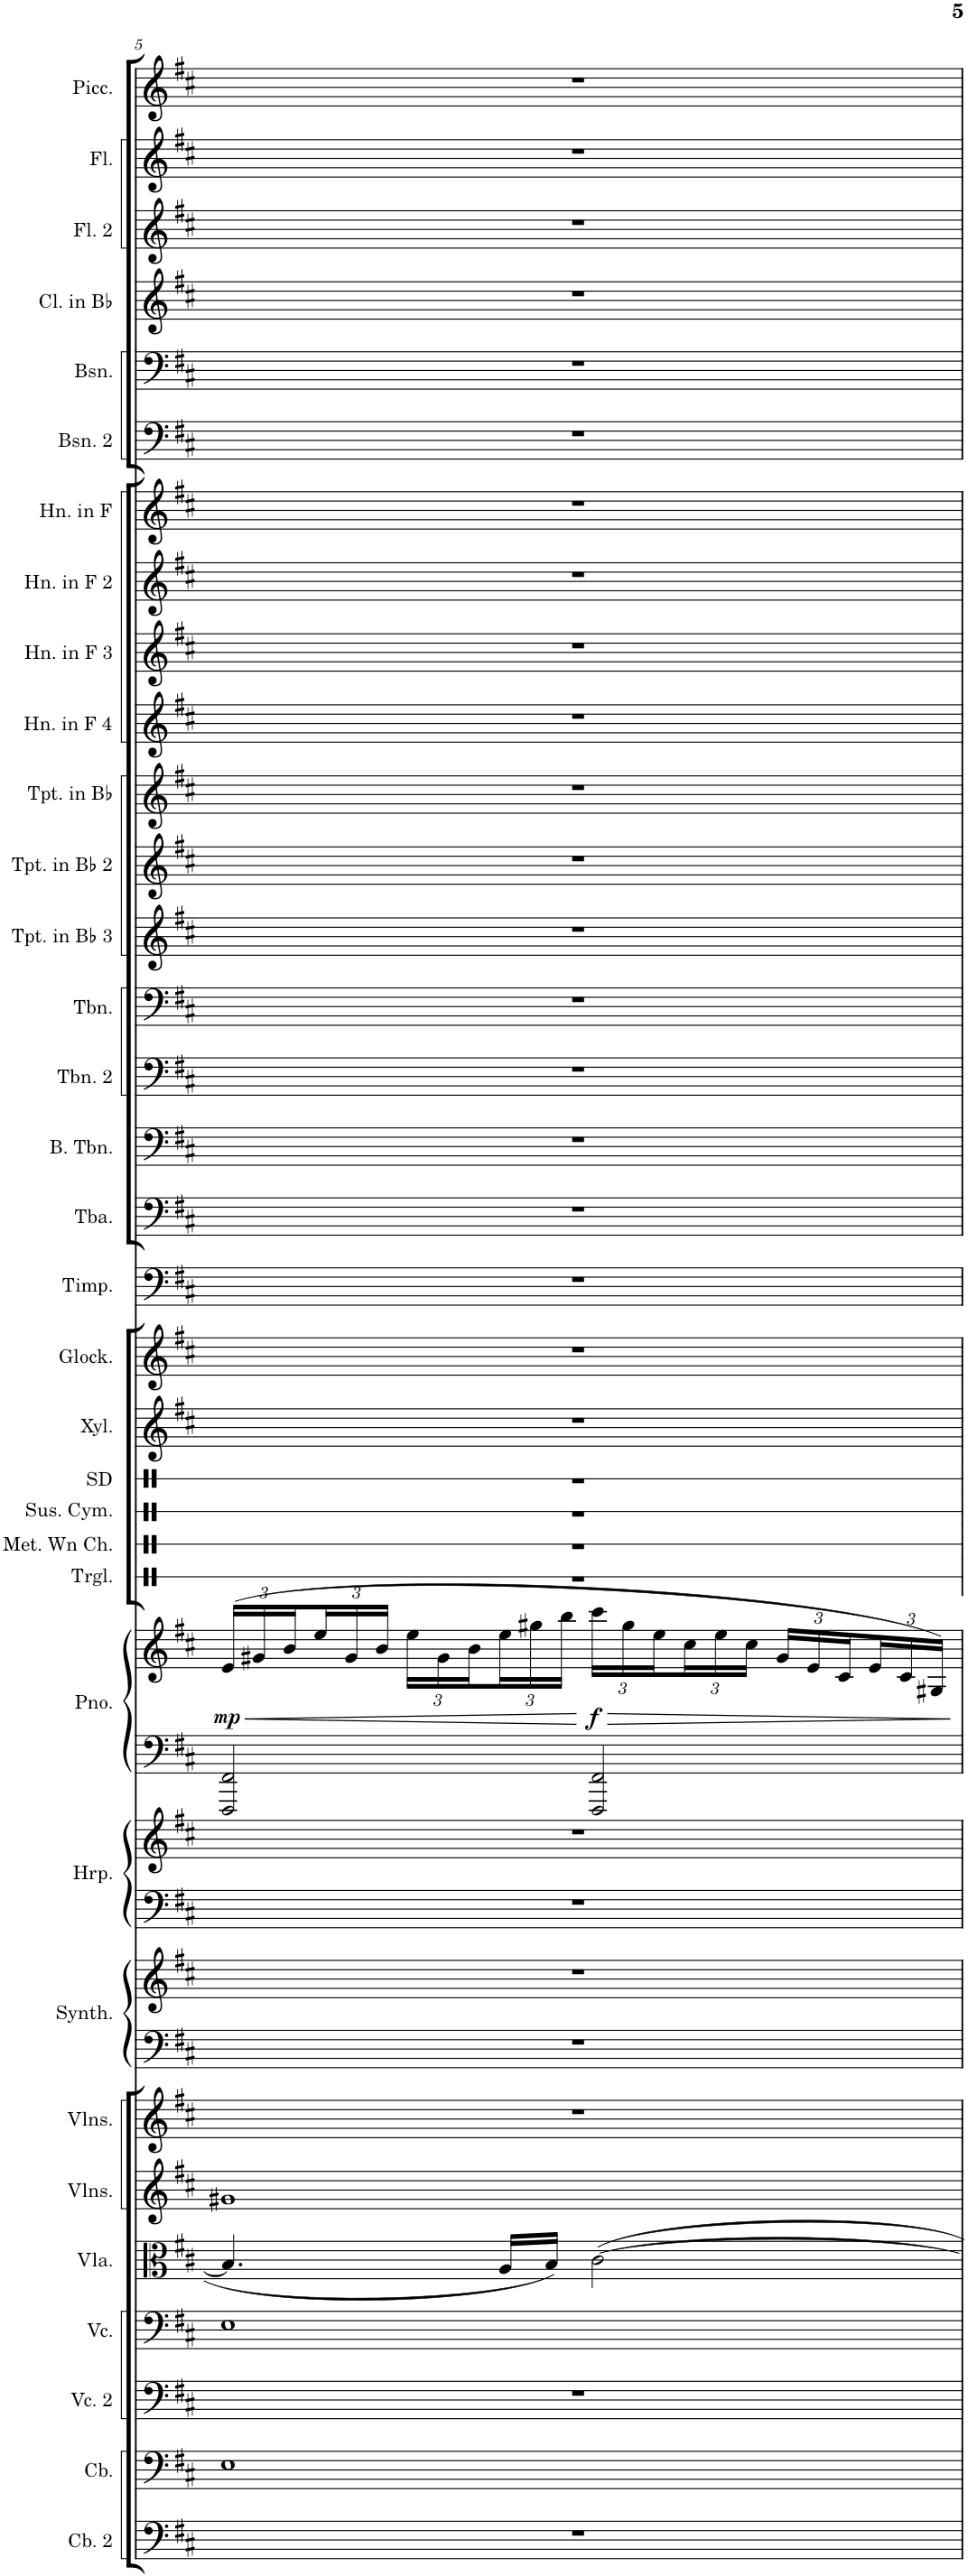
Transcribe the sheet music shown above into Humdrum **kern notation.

**kern	**kern	**kern	**kern	**kern	**kern	**kern	**kern	**kern	**kern	**kern	**kern	**kern	**dynam	**kern	**kern	**kern	**kern	**kern	**kern	**kern	**kern	**kern	**kern	**kern	**kern	**kern	**kern	**kern	**kern	**kern	**kern	**kern	**kern	**kern
*part31	*part30	*part29	*part28	*part27	*part26	*part25	*part24	*part24	*part23	*part23	*part22	*part22	*part22	*part21	*part20	*part19	*part18	*part17	*part16	*part15	*part14	*part13	*part12	*part11	*part10	*part9	*part8	*part7	*part6	*part5	*part4	*part3	*part2	*part1
*staff34	*staff33	*staff32	*staff31	*staff30	*staff29	*staff28	*staff27	*staff26	*staff25	*staff24	*staff23	*staff22	*staff22/23	*staff21	*staff20	*staff19	*staff18	*staff17	*staff16	*staff15	*staff14	*staff13	*staff12	*staff11	*staff10	*staff9	*staff8	*staff7	*staff6	*staff5	*staff4	*staff3	*staff2	*staff1
*I"Contrabass 2	*I"Contrabass	*I"Violoncello 2	*I"Violoncello	*I"Viola	*I"Violins	*I"Violins	*I"Saw Synthesizer	*	*I"Harp	*	*I"Piano	*	*	*I"Snare Drum	*I"Xylophone	*I"Glockenspiel	*I"Timpani	*I"Tuba	*I"Bass Trombone	*I"Trombone 2	*I"Trombone	*I"Trumpet in Bb 3	*I"Trumpet in Bb 2	*I"Trumpet in Bb	*I"Horn in F 4	*I"Horn in F 3	*I"Horn in F 2	*I"Horn in F	*I"Bassoon 2	*I"Bassoon	*I"Clarinet in Bb	*I"Flute 2	*I"Flute	*I"Piccolo
*I'Cb. 2	*I'Cb.	*I'Vc. 2	*I'Vc.	*I'Vla.	*I'Vlns.	*I'Vlns.	*I'Synth.	*	*I'Hrp.	*	*I'Pno.	*	*	*I'SD	*I'Xyl.	*I'Glock.	*I'Timp.	*I'Tba.	*I'B. Tbn.	*I'Tbn. 2	*I'Tbn.	*I'Tpt. in Bb 3	*I'Tpt. in Bb 2	*I'Tpt. in Bb	*I'Hn. in F 4	*I'Hn. in F 3	*I'Hn. in F 2	*I'Hn. in F	*I'Bsn. 2	*I'Bsn.	*I'Cl. in Bb	*I'Fl. 2	*I'Fl.	*I'Picc.
!!LO:PB:g=z
*clefF4	*clefF4	*clefF4	*clefF4	*clefC3	*clefG2	*clefG2	*clefF4	*clefG2	*clefF4	*clefG2	*clefF4	*clefG2	*	*clefX	*clefG2	*clefG2	*clefF4	*clefF4	*clefF4	*clefF4	*clefF4	*clefG2	*clefG2	*clefG2	*clefG2	*clefG2	*clefG2	*clefG2	*clefF4	*clefF4	*clefG2	*clefG2	*clefG2	*clefG2
*Trd7c12	*Trd7c12	*	*	*	*	*	*	*	*	*	*	*	*	*	*Trd-7c-12	*Trd-14c-24	*	*	*	*	*	*Trd1c2	*Trd1c2	*Trd1c2	*Trd4c7	*Trd4c7	*Trd4c7	*Trd4c7	*	*	*Trd1c2	*	*	*Trd-7c-12
*k[f#c#]	*k[f#c#]	*k[f#c#]	*k[f#c#]	*k[f#c#]	*k[f#c#]	*k[f#c#]	*k[f#c#]	*k[f#c#]	*k[f#c#]	*k[f#c#]	*k[f#c#]	*k[f#c#]	*	*k[]	*k[f#c#]	*k[f#c#]	*k[f#c#]	*k[f#c#]	*k[f#c#]	*k[f#c#]	*k[f#c#]	*k[f#c#]	*k[f#c#]	*k[f#c#]	*k[f#c#]	*k[f#c#]	*k[f#c#]	*k[f#c#]	*k[f#c#]	*k[f#c#]	*k[f#c#]	*k[f#c#]	*k[f#c#]	*k[f#c#]
*M4/4	*M4/4	*M4/4	*M4/4	*M4/4	*M4/4	*M4/4	*M4/4	*M4/4	*M4/4	*M4/4	*M4/4	*M4/4	*	*M4/4	*M4/4	*M4/4	*M4/4	*M4/4	*M4/4	*M4/4	*M4/4	*M4/4	*M4/4	*M4/4	*M4/4	*M4/4	*M4/4	*M4/4	*M4/4	*M4/4	*M4/4	*M4/4	*M4/4	*M4/4
*	*	*	*	*	*	*	*	*	*	*	*	*Xbrackettup	*	*	*	*	*	*	*	*	*	*	*	*	*	*	*	*	*	*	*	*	*	*
=5	=5	=5	=5	=5	=5	=5	=5	=5	=5	=5	=5	=5	=5	=5	=5	=5	=5	=5	=5	=5	=5	=5	=5	=5	=5	=5	=5	=5	=5	=5	=5	=5	=5	=5
!	!	!	!	!	!	!	!	!	!	!	!	!	!LO:HP:b	!	!	!	!	!	!	!	!	!	!	!	!	!	!	!	!	!	!	!	!	!
!	!	!	!	!	!	!	!	!	!	!	!	!	!LO:DY:n=1:b	!	!	!	!	!	!	!	!	!	!	!	!	!	!	!	!	!	!	!	!	!
1r	1E	1r	1E	4.B/]	1g#X	1r	1r	1r	1r	1r	2FFF#/ 2FF#/	(24e/LL	< mp	1r	1r	1r	1r	1r	1r	1r	1r	1r	1r	1r	1r	1r	1r	1r	1r	1r	1r	1r	1r	1r
.	.	.	.	.	.	.	.	.	.	.	.	24g#X/	.	.	.	.	.	.	.	.	.	.	.	.	.	.	.	.	.	.	.	.	.	.
.	.	.	.	.	.	.	.	.	.	.	.	24b/	.	.	.	.	.	.	.	.	.	.	.	.	.	.	.	.	.	.	.	.	.	.
.	.	.	.	.	.	.	.	.	.	.	.	24ee/	.	.	.	.	.	.	.	.	.	.	.	.	.	.	.	.	.	.	.	.	.	.
.	.	.	.	.	.	.	.	.	.	.	.	24g#/	.	.	.	.	.	.	.	.	.	.	.	.	.	.	.	.	.	.	.	.	.	.
.	.	.	.	.	.	.	.	.	.	.	.	24b/JJ	.	.	.	.	.	.	.	.	.	.	.	.	.	.	.	.	.	.	.	.	.	.
.	.	.	.	.	.	.	.	.	.	.	.	24ee\LL	.	.	.	.	.	.	.	.	.	.	.	.	.	.	.	.	.	.	.	.	.	.
.	.	.	.	.	.	.	.	.	.	.	.	24g#\	.	.	.	.	.	.	.	.	.	.	.	.	.	.	.	.	.	.	.	.	.	.
.	.	.	.	.	.	.	.	.	.	.	.	24b\	.	.	.	.	.	.	.	.	.	.	.	.	.	.	.	.	.	.	.	.	.	.
.	.	.	.	16A/LL	.	.	.	.	.	.	.	24ee\	.	.	.	.	.	.	.	.	.	.	.	.	.	.	.	.	.	.	.	.	.	.
.	.	.	.	.	.	.	.	.	.	.	.	24gg#X\	.	.	.	.	.	.	.	.	.	.	.	.	.	.	.	.	.	.	.	.	.	.
.	.	.	.	16B/JJ	.	.	.	.	.	.	.	.	.	.	.	.	.	.	.	.	.	.	.	.	.	.	.	.	.	.	.	.	.	.
.	.	.	.	.	.	.	.	.	.	.	.	24bb\JJ	.	.	.	.	.	.	.	.	.	.	.	.	.	.	.	.	.	.	.	.	.	.
!	!	!	!	!	!	!	!	!	!	!	!	!	!LO:DY:n=2:b	!	!	!	!	!	!	!	!	!	!	!	!	!	!	!	!	!	!	!	!	!
.	.	.	.	[2c#\	.	.	.	.	.	.	2FFF#/ 2FF#/	24ccc#\LL	f	.	.	.	.	.	.	.	.	.	.	.	.	.	.	.	.	.	.	.	.	.
.	.	.	.	.	.	.	.	.	.	.	.	24gg#\	.	.	.	.	.	.	.	.	.	.	.	.	.	.	.	.	.	.	.	.	.	.
.	.	.	.	.	.	.	.	.	.	.	.	24ee\	.	.	.	.	.	.	.	.	.	.	.	.	.	.	.	.	.	.	.	.	.	.
.	.	.	.	.	.	.	.	.	.	.	.	24cc#\	.	.	.	.	.	.	.	.	.	.	.	.	.	.	.	.	.	.	.	.	.	.
.	.	.	.	.	.	.	.	.	.	.	.	24ee\	.	.	.	.	.	.	.	.	.	.	.	.	.	.	.	.	.	.	.	.	.	.
.	.	.	.	.	.	.	.	.	.	.	.	24cc#\JJ	.	.	.	.	.	.	.	.	.	.	.	.	.	.	.	.	.	.	.	.	.	.
.	.	.	.	.	.	.	.	.	.	.	.	24g#/LL	.	.	.	.	.	.	.	.	.	.	.	.	.	.	.	.	.	.	.	.	.	.
.	.	.	.	.	.	.	.	.	.	.	.	24e/	.	.	.	.	.	.	.	.	.	.	.	.	.	.	.	.	.	.	.	.	.	.
.	.	.	.	.	.	.	.	.	.	.	.	24c#/	.	.	.	.	.	.	.	.	.	.	.	.	.	.	.	.	.	.	.	.	.	.
.	.	.	.	.	.	.	.	.	.	.	.	24e/	.	.	.	.	.	.	.	.	.	.	.	.	.	.	.	.	.	.	.	.	.	.
.	.	.	.	.	.	.	.	.	.	.	.	24c#/	.	.	.	.	.	.	.	.	.	.	.	.	.	.	.	.	.	.	.	.	.	.
.	.	.	.	.	.	.	.	.	.	.	.	24G#X/JJ)	.	.	.	.	.	.	.	.	.	.	.	.	.	.	.	.	.	.	.	.	.	.
.	.	.	.	.	.	.	.	.	.	.	.	.	[	.	.	.	.	.	.	.	.	.	.	.	.	.	.	.	.	.	.	.	.	.
=	=	=	=	=	=	=	=	=	=	=	=	=	=	=	=	=	=	=	=	=	=	=	=	=	=	=	=	=	=	=	=	=	=	=
*-	*-	*-	*-	*-	*-	*-	*-	*-	*-	*-	*-	*-	*-	*-	*-	*-	*-	*-	*-	*-	*-	*-	*-	*-	*-	*-	*-	*-	*-	*-	*-	*-	*-	*-
